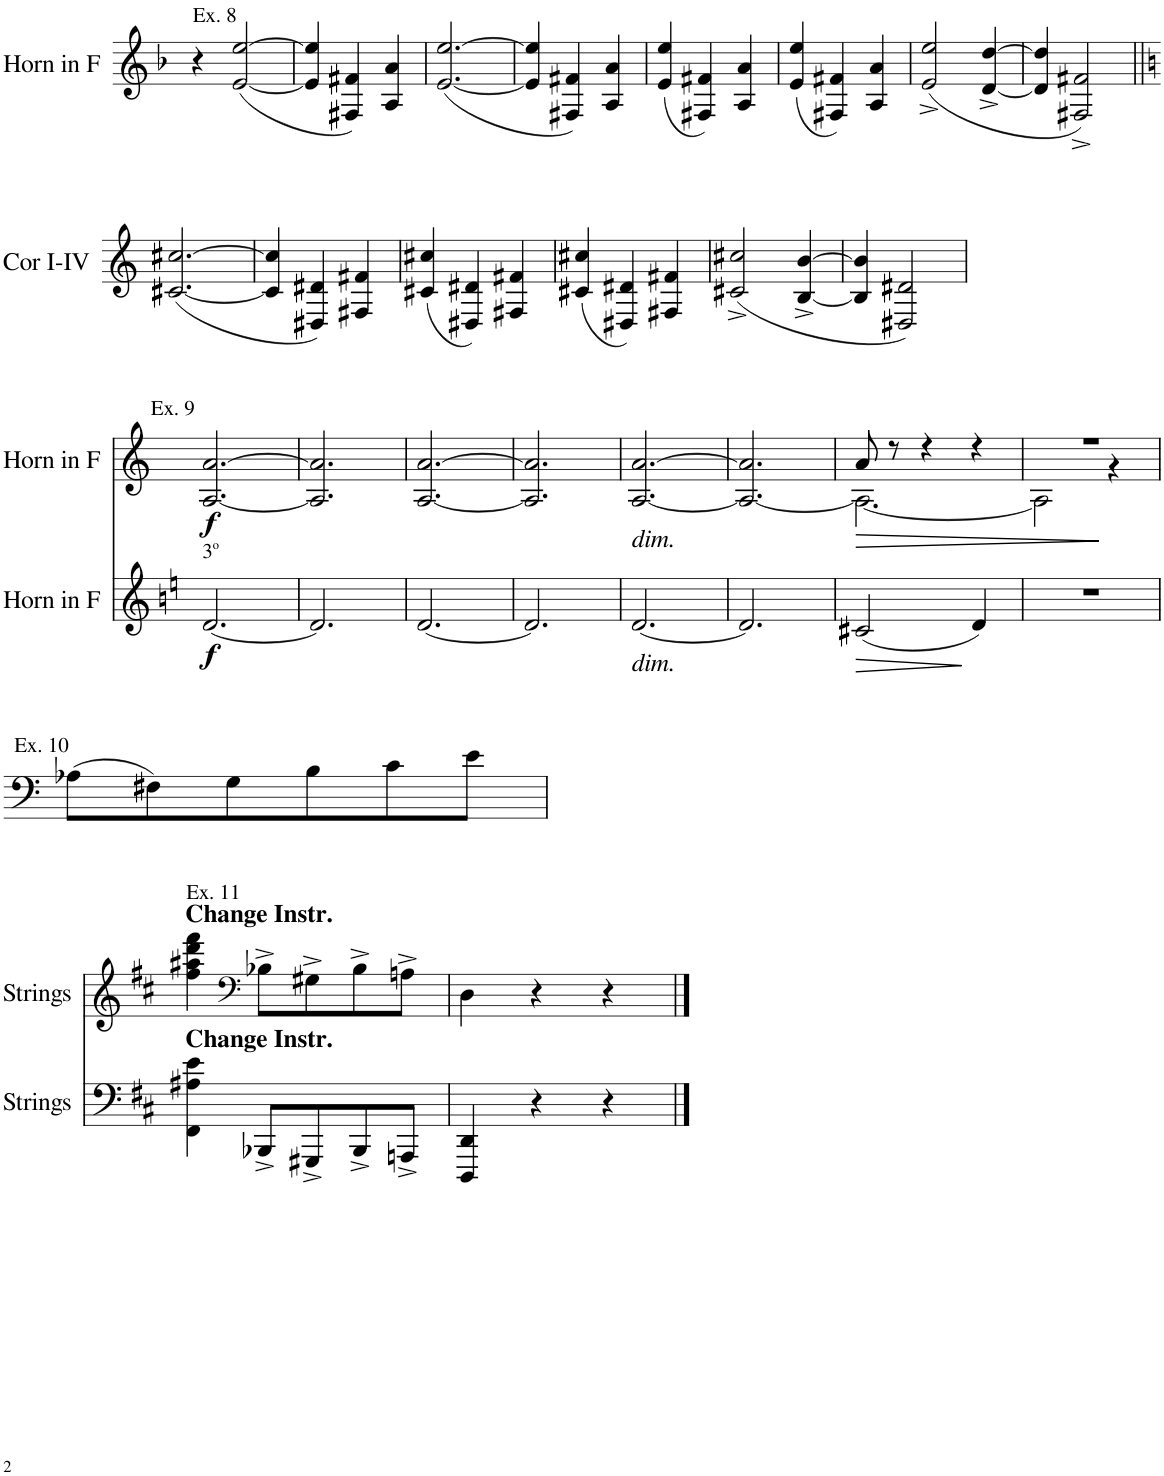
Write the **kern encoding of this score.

**kern	**dynam	**kern	**dynam
*part2	*part2	*part1	*part1
*staff2	*staff2	*staff1	*staff1
*I"Contrabass	*	*I"Contrabass	*
*I'Cb.	*	*I'Cb.	*
!!LO:PB:g=z
*stria5	*	*	*
*clefF4	*	*clefG2	*
*Trd7c12	*	*Trd7c12	*
*k[b-e-]	*	*k[b-]	*
*M3/4	*	*M3/4	*
=1	=1	=1	=1
!	!	!LO:TX:a:t=Ex. 8	!
2.r	.	4r	.
.	.	([2e/ [2ee/	.
=2	=2	=2	=2
2.r	.	4e/] 4ee/]	.
.	.	4F#X/ 4f#X/)	.
.	.	4A/ 4a/	.
=3	=3	=3	=3
2.r	.	(<[2.e/ [2.ee/	.
=4	=4	=4	=4
2.r	.	4e/] 4ee/]	.
.	.	4F#X/ 4f#X/)	.
.	.	4A/ 4a/	.
=5	=5	=5	=5
2.r	.	(4e/ 4ee/	.
.	.	4F#X/ 4f#X/)	.
.	.	4A/ 4a/	.
=6	=6	=6	=6
2.r	.	(4e/ 4ee/	.
.	.	4F#X/ 4f#X/)	.
.	.	4A/ 4a/	.
=7	=7	=7	=7
2.r	.	(<2e/^ 2ee/^	.
.	.	[4d/^ [4dd/^	.
=8	=8	=8	=8
2.r	.	4d/] 4dd/]	.
.	.	2F#X/^ 2f#X/^)	.
!!LO:LB:g=z
=9||	=9||	=9||	=9||
*	*	*k[]	*
2.r	.	(<[2.c#X/ [2.cc#X/	.
=10	=10	=10	=10
2.r	.	4c#/] 4cc#/]	.
.	.	4D#X/ 4d#X/)	.
.	.	4F#X/ 4f#X/	.
=11	=11	=11	=11
2.r	.	(4c#X/ 4cc#X/	.
.	.	4D#X/ 4d#X/)	.
.	.	4F#X/ 4f#X/	.
=12	=12	=12	=12
2.r	.	(4c#X/ 4cc#X/	.
.	.	4D#X/ 4d#X/)	.
.	.	4F#X/ 4f#X/	.
=13	=13	=13	=13
2.r	.	(<2c#X/^ 2cc#X/^	.
.	.	[4B/^ [4b/^	.
=14	=14	=14	=14
2.r	.	4B/] 4b/]	.
.	.	2D#X/ 2d#X/)	.
!!LO:LB:g=z
=1	=1	=1	=1
*clefG2	*	*	*
*k[]	*	*	*
!	!	!LO:TX:a:t=Ex. 9	!
!LO:TX:a:t=3	!	!	!
!LO:TX:a:t=o	!	!	!
!	!LO:DY:b	!	!LO:DY:b
[2.d/	f	[2.A/ [2.a/	f
=2	=2	=2	=2
2.d/]	.	2.A/] 2.a/]	.
=3	=3	=3	=3
[2.d/	.	[2.A/ [2.a/	.
=4	=4	=4	=4
2.d/]	.	2.A/] 2.a/]	.
=5	=5	=5	=5
!	!	!LO:TX:b:i:t=dim.	!
!LO:TX:b:i:t=dim.	!	!	!
[2.d/	.	[2.A/ [2.a/	.
=6	=6	=6	=6
2.d/]	.	2.A/_ 2.a/]	.
=7	=7	=7	=7
!	!LO:HP:b	!	!LO:HP:b
*	*	*^	*
(2c#X/	>	8a/	2.A\_	>
.	.	8r	.	.
.	.	4r	.	.
4d/)	]	4r	.	.
=8	=8	=8	=8	=8
2.r	.	2.r	2A\]	.
.	.	.	4r	]
*	*	*v	*v	*
!!LO:LB:g=z
=1	=1	=1	=1
*stria5	*	*	*
*	*	*clefF4	*
*	*	*^	*
!	!	!LO:TX:a:t=Ex. 10	!	!
*	*	*v	*v	*
2.r	.	(8A-X\L	.
.	.	8F#X\)	.
.	.	8G\	.
.	.	8B\	.
.	.	8c\	.
.	.	8e\J	.
!!LO:LB:g=z
=1	=1	=1	=1
*clefF4	*	*clefG2	*
*k[f#c#]	*	*k[f#c#]	*
!	!	!LO:TX:a:t=Ex. 11	!
!	!	!LO:TX:a:B:t=Change Instr.	!
!LO:TX:a:B:t=Change Instr.	!	!	!
4FF#\ 4A#X\ 4e\	.	4ff#\ 4aa#X\ 4ddd\ 4fff#\	.
*	*	*clefF4	*
8BBB-X^/L	.	8B-X^\L	.
8GGG#X^/	.	8G#X^\	.
8BBB-^/	.	8B-^\	.
8AAAn^/J	.	8An^\J	.
=2	=2	=2	=2
4DDD/ 4DD/	.	4D\	.
4r	.	4r	.
4r	.	4r	.
==	==	==	==
*-	*-	*-	*-
